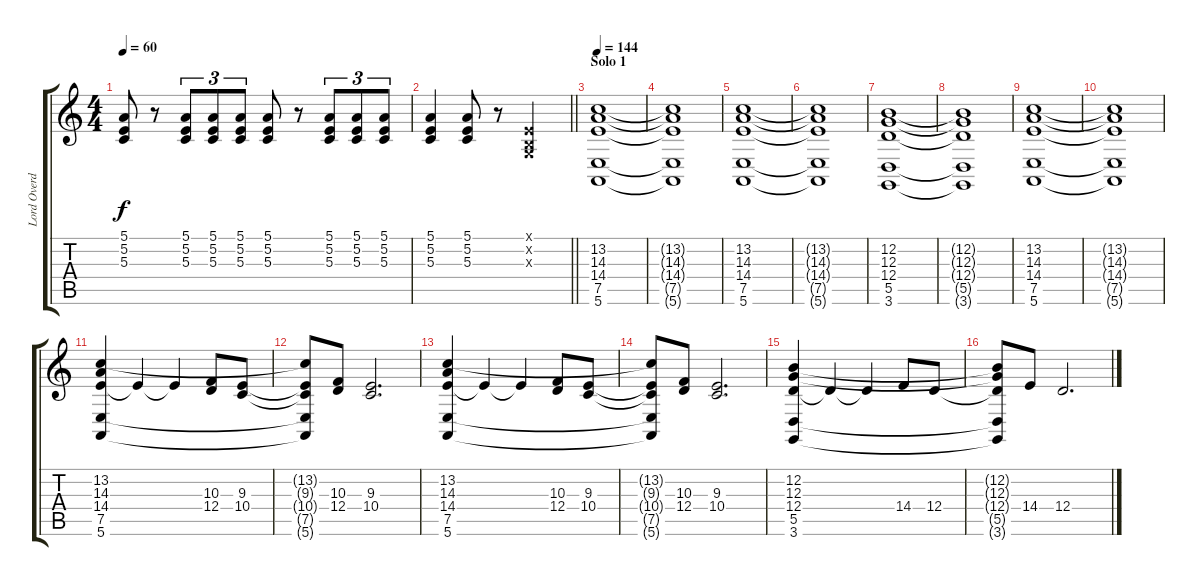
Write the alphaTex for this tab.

\track ("Lord Overdub" "Lord Overd") {instrument drawbarorgan}
\staff {score tabs}
\tuning (E4 B3 G3 D3 A2 E2) {hide}
\ts (4 4)
\tempo 60
\tempo 152
\tempo 60
\clef g2
\ks c
(5.1 5.2 5.3).8{dy f instrument drawbarorgan} r.8 (5.1 5.2 5.3).8{tu (3 2)} (5.1 5.2 5.3).8{tu (3 2)} (5.1 5.2 5.3).8{tu (3 2)} (5.1 5.2 5.3).8 r.8 (5.1 5.2 5.3).8{tu (3 2)} (5.1 5.2 5.3).8{tu (3 2)} (5.1 5.2 5.3).8{tu (3 2)} |
\barLineRight lightlight
(5.1 5.2 5.3).4 (5.1 5.2 5.3).8 r.8 (0.1{x} 0.2{x} 0.3{x}).2 |
\section ("" "Solo 1")
\tempo 144
(13.2 14.3 14.4 7.5 5.6).1 |
(13.2{t} 14.3{t} 14.4{t} 7.5{t} 5.6{t}).1 |
(13.2 14.3 14.4 7.5 5.6).1 |
(13.2{t} 14.3{t} 14.4{t} 7.5{t} 5.6{t}).1 |
(12.2 12.3 12.4 5.5 3.6).1 |
(12.2{t} 12.3{t} 12.4{t} 5.5{t} 3.6{t}).1 |
(13.2 14.3 14.4 7.5 5.6).1 |
(13.2{t} 14.3{t} 14.4{t} 7.5{t} 5.6{t}).1 |
(13.2 14.3 14.4 7.5 5.6).4 14.4{t}.4 14.4{t}.4 (10.3 12.4).8 (9.3 10.4).8 |
(13.2{t} 9.3{t} 10.4{t} 7.5{t} 5.6{t}).8 (10.3 12.4).8 (9.3 10.4).2{d} |
(13.2 14.3 14.4 7.5 5.6).4 14.4{t}.4 14.4{t}.4 (10.3 12.4).8 (9.3 10.4).8 |
(13.2{t} 9.3{t} 10.4{t} 7.5{t} 5.6{t}).8 (10.3 12.4).8 (9.3 10.4).2{d} |
(12.2 12.3 12.4 5.5 3.6).4 12.4{t}.4 12.4{t}.4 14.4.8 12.4.8 |
(12.2{t} 12.3{t} 12.4{t} 5.5{t} 3.6{t}).8 14.4.8 12.4.2{d}
